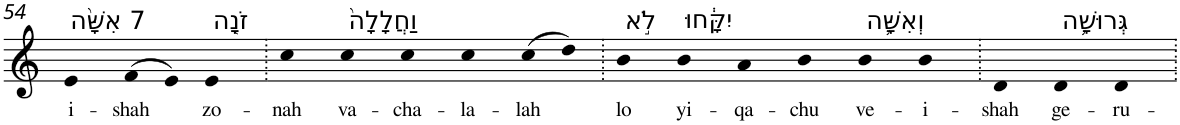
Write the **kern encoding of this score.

**kern	**text
*part1	*part1
*staff1	*staff1
*I"Piano	*
*I'Pno	*
!!LO:PB:g=z
*clefG2	*
*k[]	*
=54	=54
!LO:TX:a:t=7 אִשָּׁ֨ה	!
!	!LO:LY:b
4e	i-
!	!LO:LY:b
(>8f	-shah
8e)	.
!LO:TX:a:t=זֹנָ֤ה	!
!	!LO:LY:b
4e	zo-
=55.	=55.
!	!LO:LY:b
4cc	-nah
!LO:TX:a:t=וַחֲלָלָה֙	!
!	!LO:LY:b
4cc	va-
!	!LO:LY:b
4cc	-cha-
!	!LO:LY:b
4cc	-la-
!	!LO:LY:b
(>8cc	-lah
8dd)	.
=56.	=56.
!LO:TX:a:t=לֹ֣א	!
!	!LO:LY:b
4b	lo
!LO:TX:a:t=יִקָּ֔חוּ	!
!	!LO:LY:b
4b	yi-
!	!LO:LY:b
4a	-qa-
!	!LO:LY:b
4b	-chu
!LO:TX:a:t=וְאִשָּׁ֛ה	!
!	!LO:LY:b
4b	ve-
!	!LO:LY:b
4b	-i-
=57.	=57.
!	!LO:LY:b
4d	-shah
!LO:TX:a:t=גְּרוּשָׁ֥ה	!
!	!LO:LY:b
4d	ge-
!	!LO:LY:b
4d	-ru-
=.	=.
*-	*-
